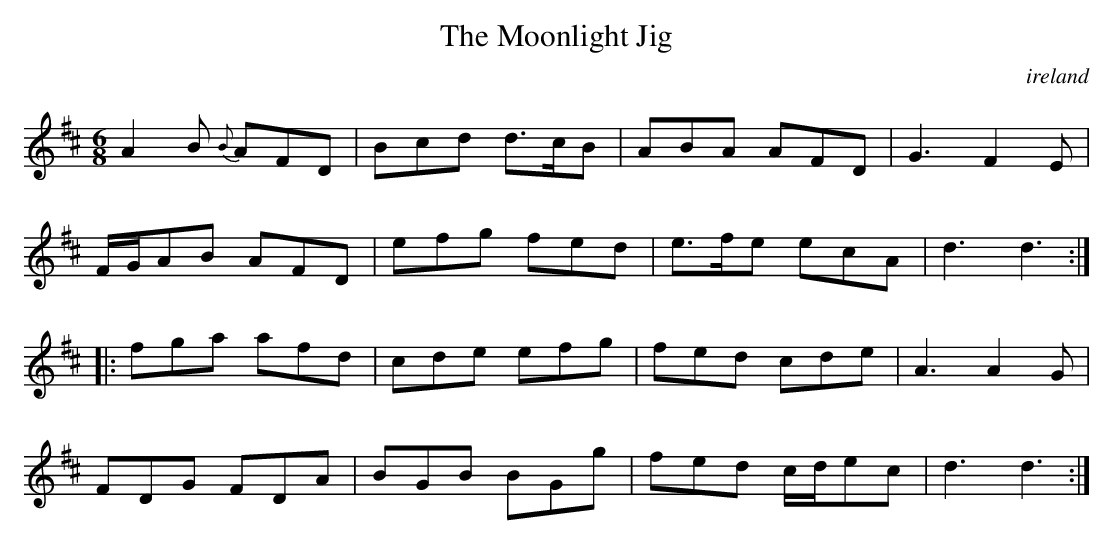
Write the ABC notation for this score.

X:1
T:The Moonlight Jig
O:ireland
L:1/8
M:6/8
K:D
A2 B {B}AFD|Bcd d>cB|ABA AFD|G3 F2 E|
F/G/AB AFD|efg fed|e>fe ecA|d3 d3:|
|:fga afd|cde efg|fed cde|A3 A2 G|
FDG FDA|BGB BGg|fed c/d/ec|d3 d3:|
